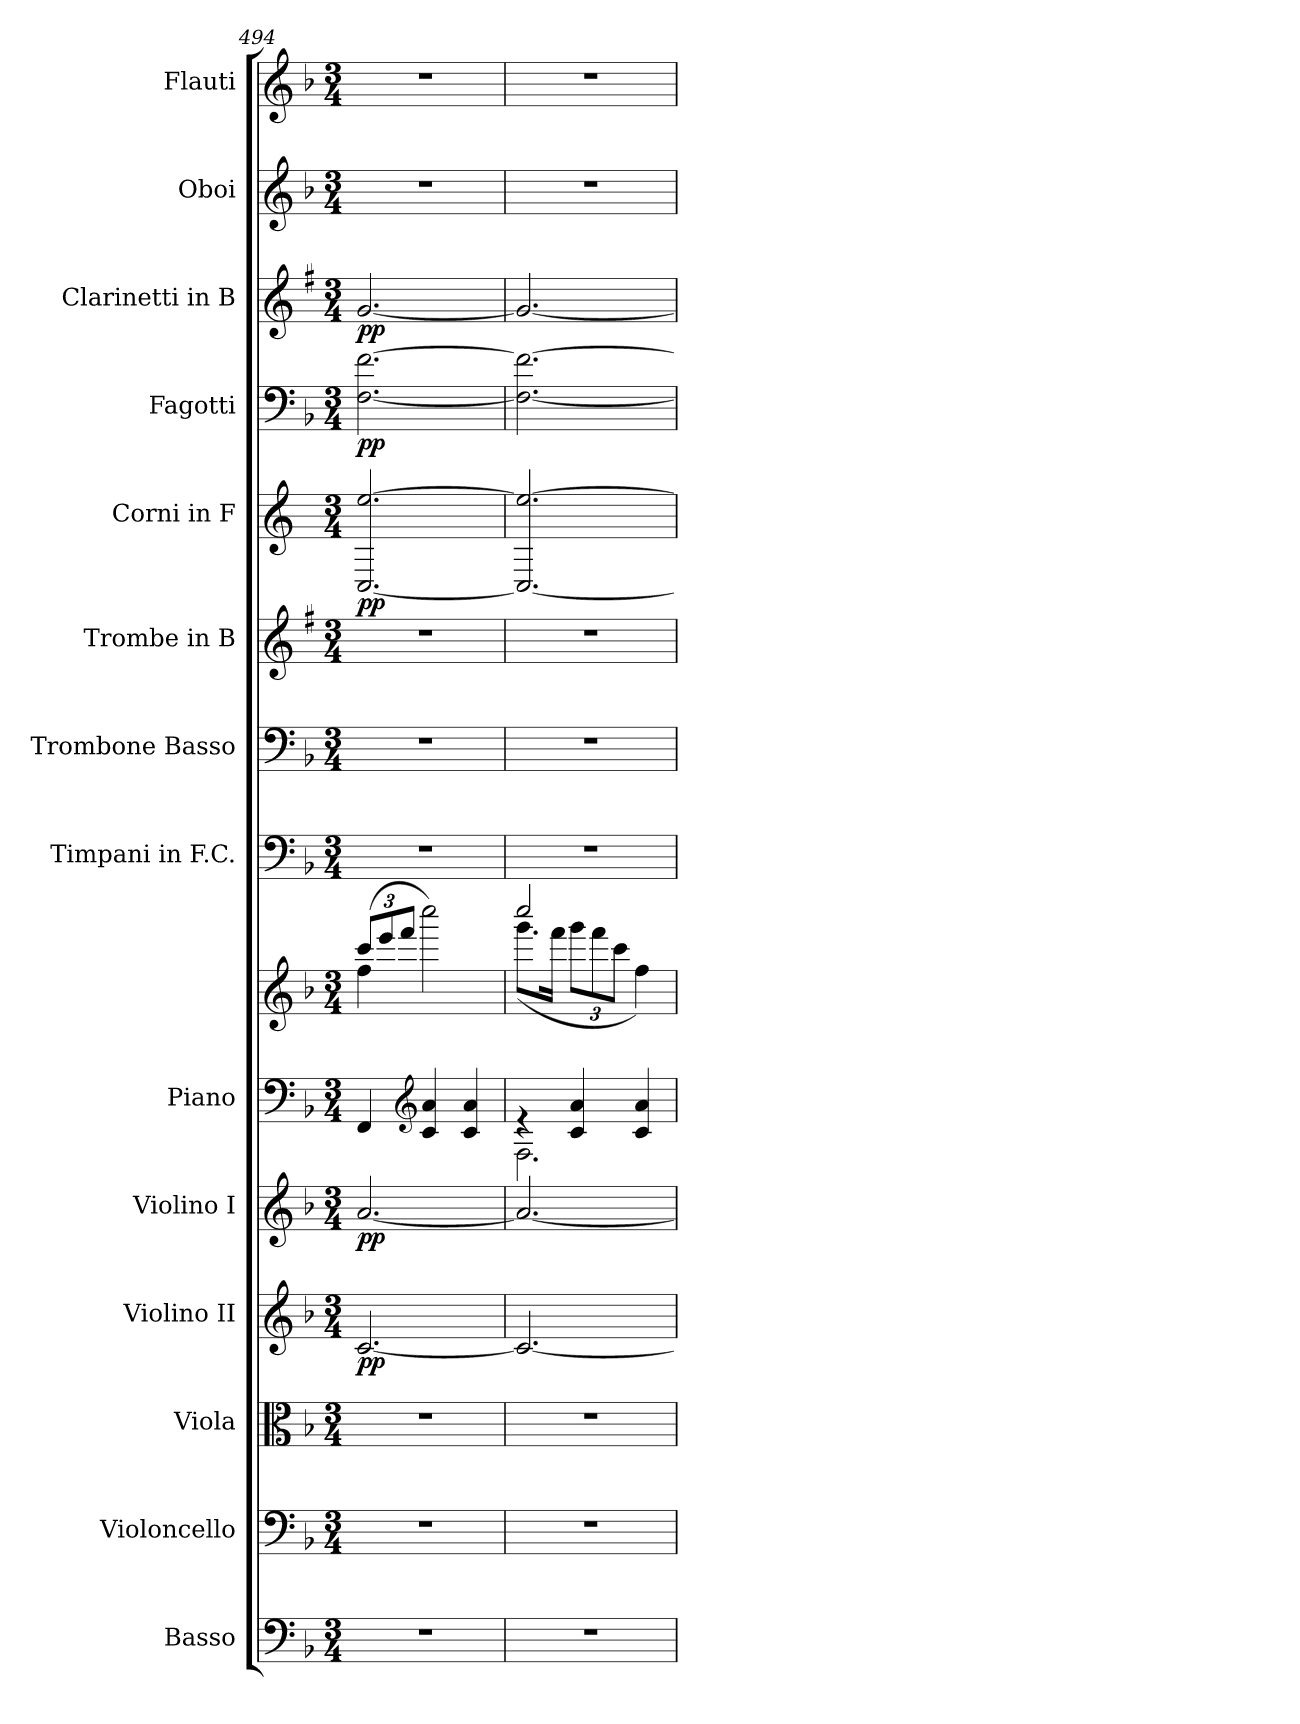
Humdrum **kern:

**kern	**kern	**kern	**kern	**dynam	**kern	**dynam	**kern	**kern	**dynam	**kern	**kern	**kern	**kern	**dynam	**kern	**dynam	**kern	**dynam	**kern	**kern
*part14	*part13	*part12	*part11	*part11	*part10	*part10	*part9	*part9	*part9	*part8	*part7	*part6	*part5	*part5	*part4	*part4	*part3	*part3	*part2	*part1
*staff15	*staff14	*staff13	*staff12	*staff12	*staff11	*staff11	*staff10	*staff9	*staff9/10	*staff8	*staff7	*staff6	*staff5	*staff5	*staff4	*staff4	*staff3	*staff3	*staff2	*staff1
*I"Basso	*I"Violoncello	*I"Viola	*I"Violino II	*	*I"Violino I	*	*I"Piano	*	*	*I"Timpani in F.C.	*I"Trombone Basso	*I"Trombe in B	*I"Corni in F	*	*I"Fagotti	*	*I"Clarinetti in B	*	*I"Oboi	*I"Flauti
*	*	*	*	*	*	*	*I'Pno.	*	*	*I'Timp.	*	*	*	*	*	*	*	*	*I'Ob.	*I'Fl.
*clefF4	*clefF4	*clefC3	*clefG2	*	*clefG2	*	*clefF4	*clefG2	*	*clefF4	*clefF4	*clefG2	*clefG2	*	*clefF4	*	*clefG2	*	*clefG2	*clefG2
*ITrd7c12	*	*	*	*	*	*	*	*	*	*	*	*ITrd1c2	*ITrd4c7	*	*	*	*ITrd1c2	*	*	*
*k[b-]	*k[b-]	*k[b-]	*k[b-]	*	*k[b-]	*	*k[b-]	*k[b-]	*	*k[b-]	*k[b-]	*k[b-]	*k[b-]	*	*k[b-]	*	*k[b-]	*	*k[b-]	*k[b-]
*M3/4	*M3/4	*M3/4	*M3/4	*	*M3/4	*	*M3/4	*M3/4	*	*M3/4	*M3/4	*M3/4	*M3/4	*	*M3/4	*	*M3/4	*	*M3/4	*M3/4
*MM215	*MM215	*MM215	*MM215	*	*MM215	*	*MM215	*MM215	*	*MM215	*MM215	*MM215	*MM215	*	*MM215	*	*MM215	*	*MM215	*MM215
*	*	*	*	*	*	*	*	*Xbrackettup	*	*	*	*	*	*	*	*	*	*	*	*
=494	=494	=494	=494	=494	=494	=494	=494	=494	=494	=494	=494	=494	=494	=494	=494	=494	=494	=494	=494	=494
*	*	*	*	*	*	*	*	*^	*	*	*	*	*	*	*	*	*	*	*	*
!	!	!	!	!LO:DY:b	!	!LO:DY:b	!	!	!	!LO:DY:b	!	!	!	!	!	!	!	!	!	!	!
!	!	!	!	!	!	!	!	!	!	!LO:DY:n=1:b	!	!	!	!	!LO:DY:b	!	!LO:DY:b	!	!LO:DY:b	!	!
2.r	2.r	2.r	[2.c/	pp	[2.a/	pp	4FF/	(>12ccc/L	4ff\	p mp	2.r	2.r	2.r	[2.FF/ [2.a/	pp	[2.F\ [2.f\	pp	[2.f/	pp	2.r	2.r
.	.	.	.	.	.	.	.	12eee/	.	.	.	.	.	.	.	.	.	.	.	.	.
.	.	.	.	.	.	.	.	12fff/J	.	.	.	.	.	.	.	.	.	.	.	.	.
*	*	*	*	*	*	*	*clefG2	*	*	*	*	*	*	*	*	*	*	*	*	*	*
.	.	.	.	.	.	.	4c/ 4a/	2cccc\)	2ryy	.	.	.	.	.	.	.	.	.	.	.	.
.	.	.	.	.	.	.	4c/ 4a/	.	.	.	.	.	.	.	.	.	.	.	.	.	.
=495	=495	=495	=495	=495	=495	=495	=495	=495	=495	=495	=495	=495	=495	=495	=495	=495	=495	=495	=495	=495	=495
*	*	*	*	*	*	*	*^	*	*	*	*	*	*	*	*	*	*	*	*	*	*
2.r	2.r	2.r	2.c/_	.	2.a/_	.	4re	2.F\	2cccc/	(<8.ggg\L	.	2.r	2.r	2.r	2.FF/_ 2.a/_	.	2.F\_ 2.f\_	.	2.f/_	.	2.r	2.r
.	.	.	.	.	.	.	.	.	.	16fff\Jk	.	.	.	.	.	.	.	.	.	.	.	.
.	.	.	.	.	.	.	4c/ 4a/	.	.	12ggg\L	.	.	.	.	.	.	.	.	.	.	.	.
.	.	.	.	.	.	.	.	.	.	12fff\	.	.	.	.	.	.	.	.	.	.	.	.
.	.	.	.	.	.	.	.	.	.	12ccc\J	.	.	.	.	.	.	.	.	.	.	.	.
.	.	.	.	.	.	.	4c/ 4a/	.	4ryy	4ff\)	.	.	.	.	.	.	.	.	.	.	.	.
*	*	*	*	*	*	*	*v	*v	*	*	*	*	*	*	*	*	*	*	*	*	*	*
*	*	*	*	*	*	*	*	*v	*v	*	*	*	*	*	*	*	*	*	*	*	*
=	=	=	=	=	=	=	=	=	=	=	=	=	=	=	=	=	=	=	=	=
*-	*-	*-	*-	*-	*-	*-	*-	*-	*-	*-	*-	*-	*-	*-	*-	*-	*-	*-	*-	*-
